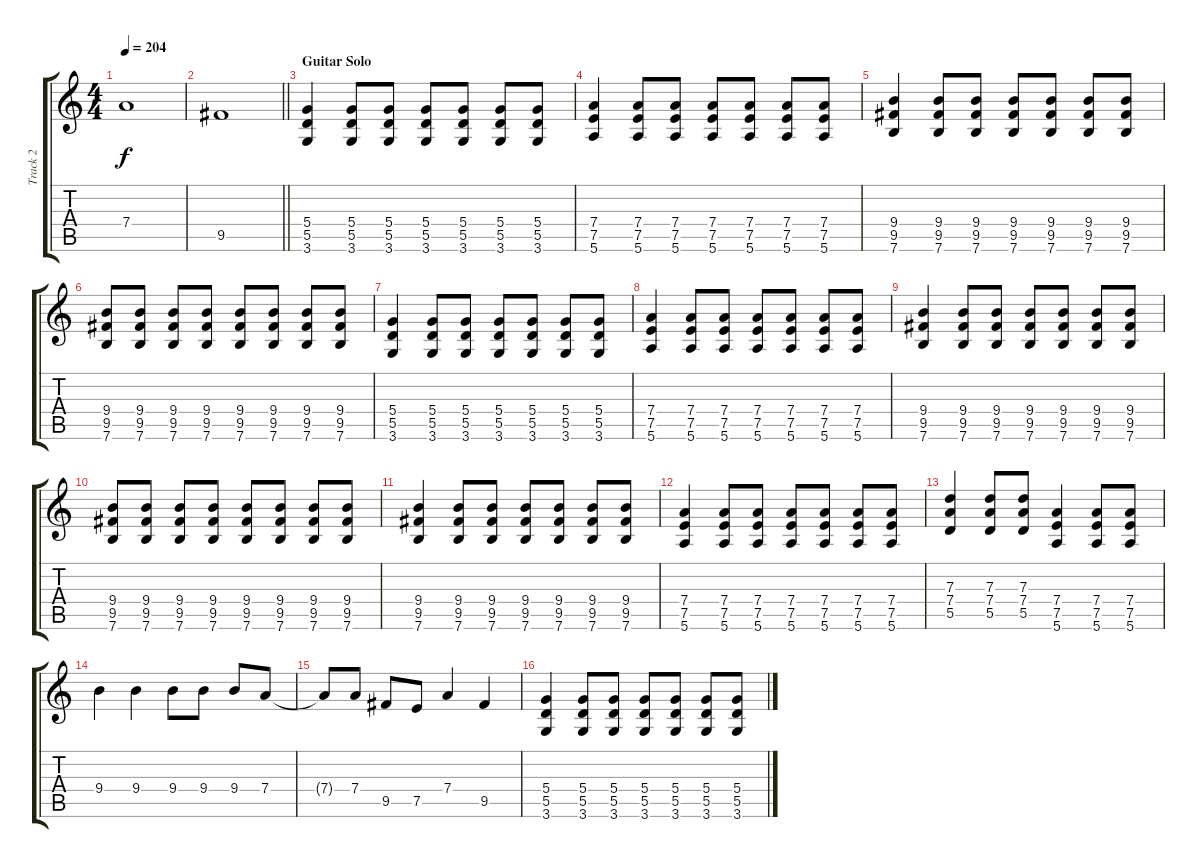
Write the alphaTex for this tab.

\track ("Track 2" "Track 2") {instrument overdrivenguitar}
\staff {score tabs}
\tuning (E4 B3 G3 D3 A2 E2) {hide}
\ts (4 4)
\tempo 204
\clef g2
\ks c
7.4.1{dy f} |
\barLineRight lightlight
9.5.1 |
\section ("" "Guitar Solo")
(5.4 5.5 3.6).4 (5.4 5.5 3.6).8 (5.4 5.5 3.6).8 (5.4 5.5 3.6).8 (5.4 5.5 3.6).8 (5.4 5.5 3.6).8 (5.4 5.5 3.6).8 |
(7.4 7.5 5.6).4 (7.4 7.5 5.6).8 (7.4 7.5 5.6).8 (7.4 7.5 5.6).8 (7.4 7.5 5.6).8 (7.4 7.5 5.6).8 (7.4 7.5 5.6).8 |
(9.4 9.5 7.6).4 (9.4 9.5 7.6).8 (9.4 9.5 7.6).8 (9.4 9.5 7.6).8 (9.4 9.5 7.6).8 (9.4 9.5 7.6).8 (9.4 9.5 7.6).8 |
(9.4 9.5 7.6).8 (9.4 9.5 7.6).8 (9.4 9.5 7.6).8 (9.4 9.5 7.6).8 (9.4 9.5 7.6).8 (9.4 9.5 7.6).8 (9.4 9.5 7.6).8 (9.4 9.5 7.6).8 |
(5.4 5.5 3.6).4 (5.4 5.5 3.6).8 (5.4 5.5 3.6).8 (5.4 5.5 3.6).8 (5.4 5.5 3.6).8 (5.4 5.5 3.6).8 (5.4 5.5 3.6).8 |
(7.4 7.5 5.6).4 (7.4 7.5 5.6).8 (7.4 7.5 5.6).8 (7.4 7.5 5.6).8 (7.4 7.5 5.6).8 (7.4 7.5 5.6).8 (7.4 7.5 5.6).8 |
(9.4 9.5 7.6).4 (9.4 9.5 7.6).8 (9.4 9.5 7.6).8 (9.4 9.5 7.6).8 (9.4 9.5 7.6).8 (9.4 9.5 7.6).8 (9.4 9.5 7.6).8 |
(9.4 9.5 7.6).8 (9.4 9.5 7.6).8 (9.4 9.5 7.6).8 (9.4 9.5 7.6).8 (9.4 9.5 7.6).8 (9.4 9.5 7.6).8 (9.4 9.5 7.6).8 (9.4 9.5 7.6).8 |
(9.4 9.5 7.6).4 (9.4 9.5 7.6).8 (9.4 9.5 7.6).8 (9.4 9.5 7.6).8 (9.4 9.5 7.6).8 (9.4 9.5 7.6).8 (9.4 9.5 7.6).8 |
(7.4 7.5 5.6).4 (7.4 7.5 5.6).8 (7.4 7.5 5.6).8 (7.4 7.5 5.6).8 (7.4 7.5 5.6).8 (7.4 7.5 5.6).8 (7.4 7.5 5.6).8 |
(7.3 7.4 5.5).4 (7.3 7.4 5.5).8 (7.3 7.4 5.5).8 (7.4 7.5 5.6).4 (7.4 7.5 5.6).8 (7.4 7.5 5.6).8 |
9.4.4 9.4.4 9.4.8 9.4.8 9.4.8 7.4.8 |
7.4{t}.8 7.4.8 9.5.8 7.5.8 7.4.4 9.5.4 |
(5.4 5.5 3.6).4 (5.4 5.5 3.6).8 (5.4 5.5 3.6).8 (5.4 5.5 3.6).8 (5.4 5.5 3.6).8 (5.4 5.5 3.6).8 (5.4 5.5 3.6).8
